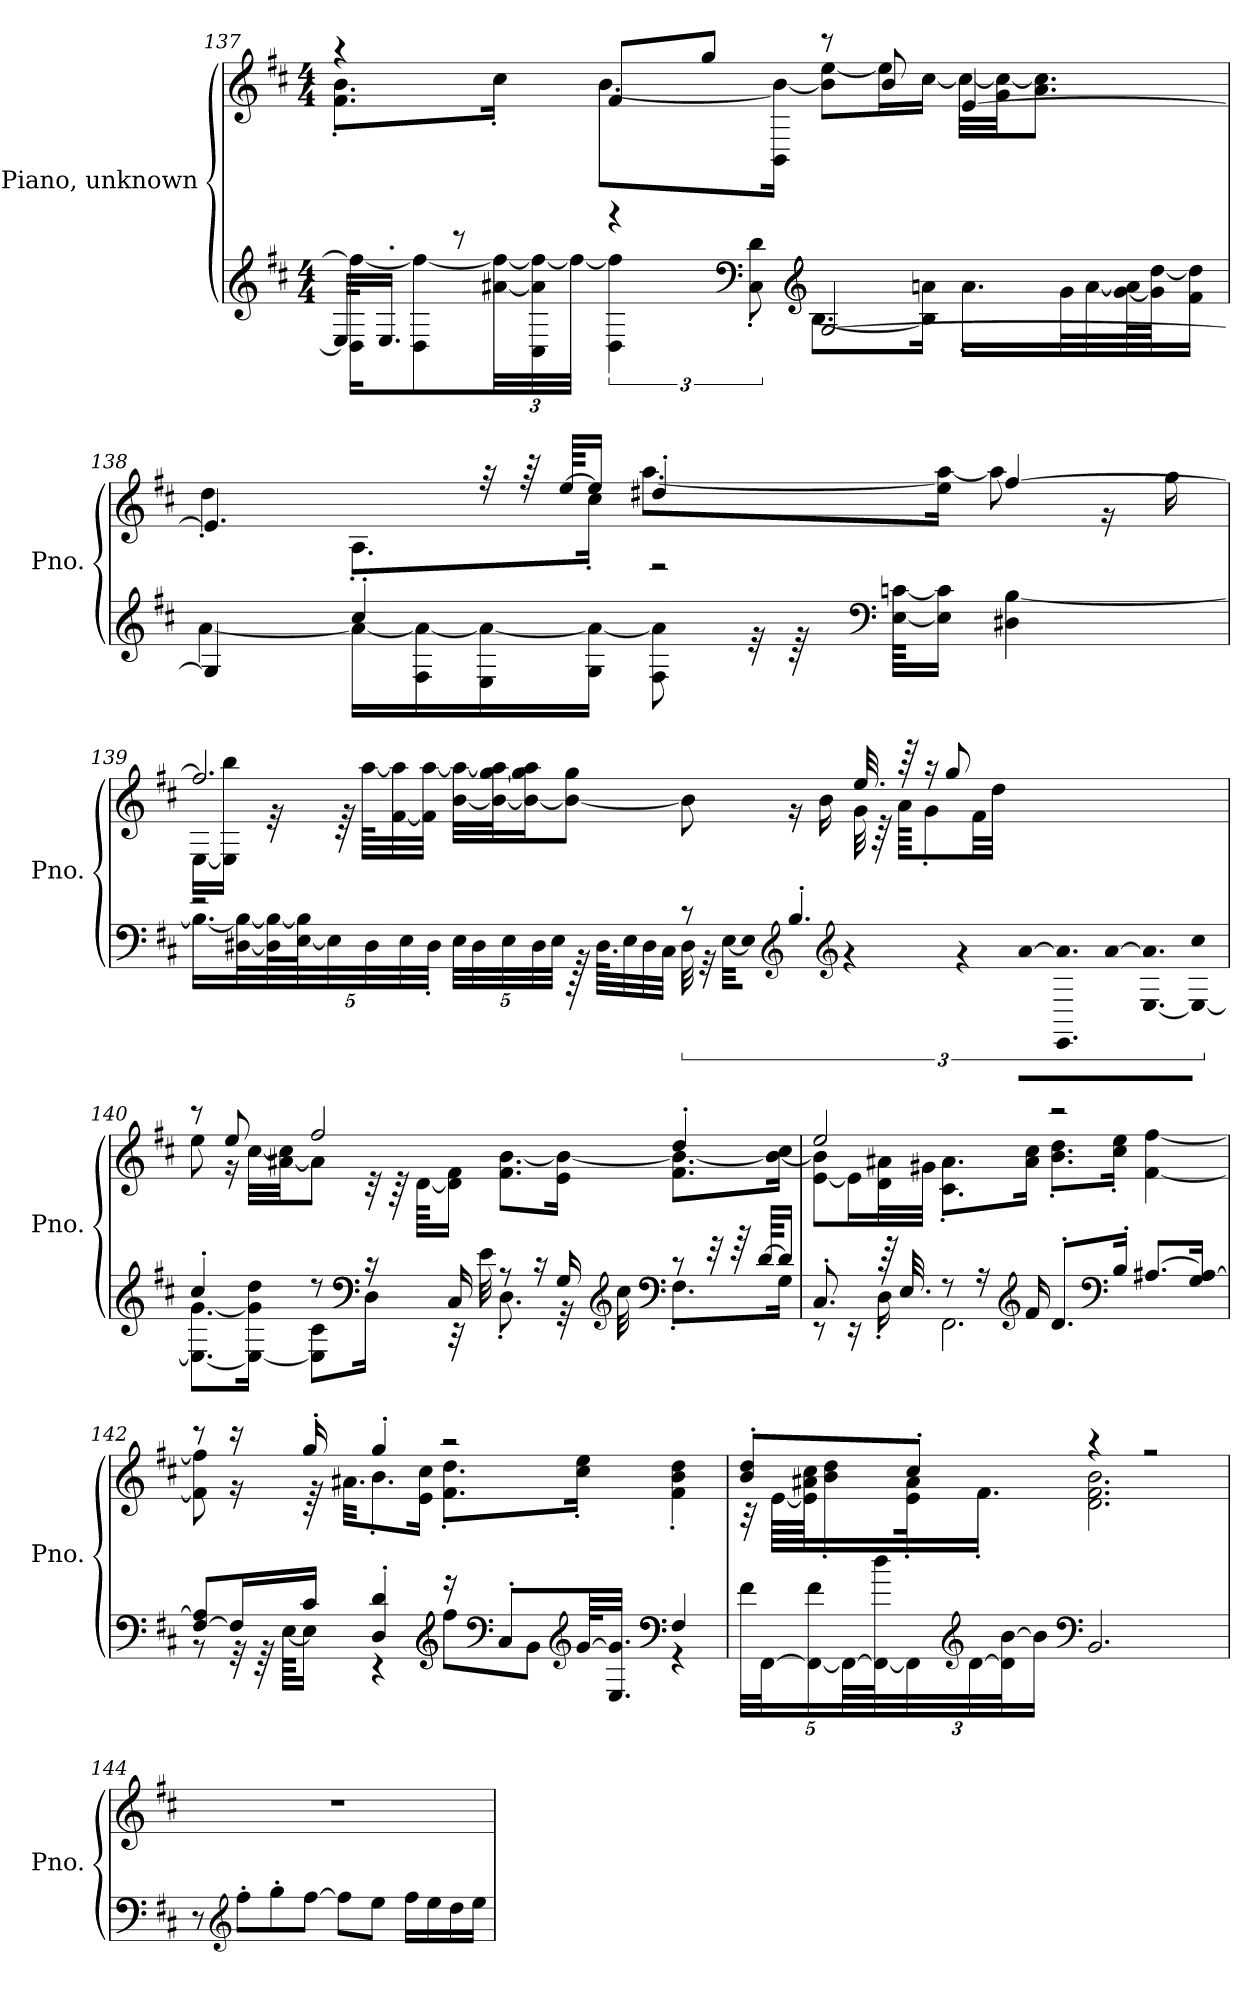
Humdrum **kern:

**kern	**kern
*part1	*part1
*staff2	*staff1
*I"Piano, unknown	*
*I'Pno.	*
!!LO:LB:g=z
*clefG2	*clefG2
*k[f#c#]	*k[f#c#]
*M4/4	*M4/4
=137	=137
*^	*^
32E/KLL]	16D\ 16ff#\_KL	4r	8.f#\' 8.b\'L
16.E'/JJ	.	.	.
.	8D\ 8ff#\_	.	.
8r	.	.	.
*	*Xbrackettup	*	*
.	[48a#X\ 48ff#\_LL	.	16cc#'\Jk
.	48C#\ 48a#\] 48ff#\_	.	.
.	48ff#\JJJ_	.	.
*	*brackettup	*	*
4r	6D\ 6ff#\]	8f#/L	[8.b\L
.	.	8gg/J	.
*clefF4	*	*	*
.	12C#\' 12d\'	.	.
.	.	.	16BB\ 16b\_Jk
*clefG2	*	*	*
[2G/	[8.B\L	8r	8b\] [8ee\L
.	.	8b/	16ee\L]
.	16B\] 16an\Jk	.	[16cc#\JJ
.	16.a'\LL	[4e/	32cc#\LLL_
.	.	.	32g\ 32cc#\_JJ
.	.	.	8.a\ 8.cc#\]J
.	32g\L	.	.
.	[32a\	.	.
.	[64g\ 64a\]L	.	.
.	64g\] [64dd\JJ	.	.
.	16f#\ 16dd\]JJ	.	.
!!LO:LB:g=z	!!
=138	=138	=138	=138
4G/]	[4a\	4.e/]	4dd'\
4cc#'/	16a\LL_	.	8.A'\L
.	16F#\ 16a\_	.	.
.	16E\ 16a\_	32r	.
.	.	64r	.
.	.	[64ee/KKLL	.
.	16G\ 16a\_JJ	16ee/JJ]	16cc#'\Jk
2r	8F#\ 8a\]	4dd#X'/	[8.aa\L
.	32r	.	.
.	64r	.	.
*clefF4	*	*	*
.	[64E\ [64cn\KKLL	.	.
.	16E\] 16c\]JJ	.	16ee\ 16aa\_Jk
.	4D#X\ [4B\	[4ff#/	8aa\]
.	.	.	16r
.	.	.	16gg\
!!LO:LB:g=z	!!
=139	=139	=139	=139
2r	16.B\LL_	2.ff#/]	[16E\LL
.	.	.	16E\] 16bb\JJ
.	[32D#X\ 32B\_L	.	.
*	*Xbrackettup	*	*
.	80D#\] 80B\_L	.	32r
.	[80E\ 80B\]J	.	.
.	40E\]	.	.
.	.	.	64r
.	.	.	[64aa\KLLL
.	40D#\	.	.
.	.	.	[32f#\ 32aa\]
.	40E\	.	.
.	.	.	32f#\] [32aa\JJJ
.	40D#'\JJJ	.	.
.	40E\LLL	.	[32b\ 32aa\_LLL
.	40D#\	.	.
.	.	.	32b\_ [32gg\ 32aa\]J
.	40E\	.	.
.	.	.	16b\_ 16gg\] 16aa\J
.	40D#\	.	.
.	40E\JJJ	.	.
.	128r	.	8b\_ 8gg\J
.	64.D#\KLLL	.	.
.	32E\	.	.
.	32D#\	.	.
.	32C#\JJJ	.	.
*	*brackettup	*	*
8r	48D#\	.	8b\]
.	48r	.	.
.	[48E\KLL	.	.
.	16E\JJ]	.	.
*clefG2	*	*	*
4.gg'/	32r	.	16r
.	64r	.	.
.	[64a\KLLL	.	.
.	32.EE\ 32.a\]	.	16b\
.	[64a\JJK	.	.
.	[8.E\ 8.a\]	32.ee/	32g\
.	.	.	64r
.	.	64r	64a\KKKL
.	.	16r	8g'\
.	.	8gg/	.
.	16E\_ 16cc#\Jk	.	32f#\LL
.	.	.	32dd\JJJ
!!LO:PB:g=z	!!
=140	=140	=140	=140
4cc#'/	8.E\_ [8.g\L	8r	8ee\
.	.	8ee/	16r
.	16E\_ 16g\] 16dd\Jk	.	[32cc#\LLL
.	.	.	[32a#X\ 32cc#\]JJ
8r	8E\] 8c#\L	2ff#/	8a#\J]
*clefF4	*	*	*
16r	16D\Jk	.	32r
.	.	.	64r
.	.	.	[64d\KKLL
16C#/	32r	.	16d\] 16f#\JJ
.	32e\	.	.
8r	8.D'\	.	8.f#\ [8.b\L
16r	.	.	.
16G/	32r	.	16e\ 16b\_Jk
*clefG2	*	*	*
.	32cc#\	.	.
*clefF4	*	*	*
8r	8.F#'\L	4dd'/	8.f#\ 8.b\_L
32r	.	.	.
64r	.	.	.
[64d/KKLL	.	.	.
16d/JJ]	16G\Jk	.	16b\_ 16cc#\Jk
!!LO:LB:g=z	!!
=141	=141	=141	=141
8.C#'/	8r	2ee/	[8e\ 8b\]L
.	16r	.	16e\L]
64r	16D'\	.	32d\ 32a#X\L
32.E/	.	.	.
.	.	.	32g#X\JJJ
8r	2.FF#\	.	8.c#\' 8.a#\'L
16r	.	.	.
*clefG2	*	*	*
16f#/	.	.	16a#\ 16cc#\Jk
8.d'/L	.	2r	8.b\' 8.dd\'L
*clefF4	*	*	*
16B'/Jk	.	.	16cc#\' 16ee\'Jk
[8.A#X/L	.	.	[4f#\ [4ff#\
16G/ 16A#/_Jk	.	.	.
=142	=142	=142	=142
[8F#/ 8A#/]L	8r	8r	8f#\] 8ff#\]
16F#/L]	32r	16r	16r
.	64r	.	.
.	[64E\KKLL	.	.
16c#/JJ	16E\JJ]	16gg'/	64r
.	.	.	32.a#X\KKL
4D/' 4d/'	4r	4gg'/	8.b'\
.	.	.	16e\ 16cc#\Jk
*clefG2	*	*	*
16r	8ff#\L	2r	8.f#\' 8.dd\'L
*clefF4	*	*	*
8C#'/L	.	.	.
.	8BB\J	.	.
*clefG2	*	*	*
[64g/KLL	.	.	16cc#\' 16ee\'Jk
32.E/ 32.g/]JJJ	.	.	.
*clefF4	*	*	*
4F#/	4r	.	4f#\' 4b\' 4dd\'
*v	*v	*	*
!!LO:LB:g=z	!!
=143	=143	=143
*Xbrackettup	*	*
40f#\LLL	8b/' 8dd/'L	32r
[40FF#\J	.	.
.	.	[64e\LLLL
.	.	64e\] 64a#X\ 64cc#\JJ
20FF#\_ 20f#\	.	.
.	.	16b\' 16dd\'
80FF#\LL_	.	.
80FF#\_ 80dd\J	.	.
48FF#\]	8cc#'/J	32e\' 32a#\'K
*clefG2	*	*
[48d\	.	.
.	.	16.f#'\JJ
48d\] [48b\J	.	.
16b\JJ]	.	.
*clefF4	*	*
2.BB/	4r	2.d\ 2.f#\ 2.b\
.	2r	.
*	*v	*v
=144	=144
8r	1r
*clefG2	*
8ff#'\L	.
8gg'\	.
[8ff#\J	.
8ff#\L]	.
8ee\J	.
16ff#\LL	.
16ee\	.
16dd\	.
16ee\JJ	.
=	=
*-	*-
